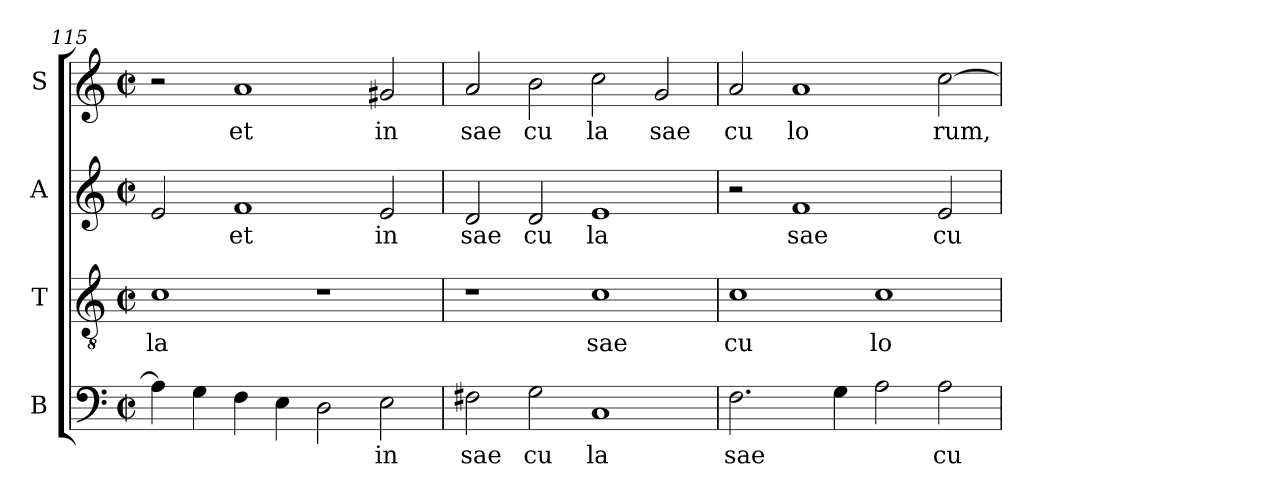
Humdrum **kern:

**kern	**text	**kern	**text	**kern	**text	**kern	**text
*part4	*part4	*part3	*part3	*part2	*part2	*part1	*part1
*staff4	*staff4	*staff3	*staff3	*staff2	*staff2	*staff1	*staff1
*I"B	*	*I"T	*	*I"A	*	*I"S	*
*I'B	*	*I'T	*	*I'A	*	*I'S	*
*clefF4	*	*clefGv2	*	*clefG2	*	*clefG2	*
*k[]	*	*k[]	*	*k[]	*	*k[]	*
*C:	*	*C:	*	*C:	*	*C:	*
*M2/2	*	*M2/2	*	*M2/2	*	*M2/2	*
*met(c|)	*	*met(c|)	*	*met(c|)	*	*met(c|)	*
=115	=115	=115	=115	=115	=115	=115	=115
!	!LO:LY:b:cj	!	!LO:LY:b:cj	!	!LO:LY:b:cj	!	!
4A\]	.	1c	la	2e/	.	2r	.
!	!LO:LY:b:cj	!	!	!	!	!	!
4G\	.	.	.	.	.	.	.
!	!LO:LY:b:cj	!	!	!	!LO:LY:b:cj	!	!LO:LY:b:cj
4F\	.	.	.	1f	et	1a	et
!	!LO:LY:b:cj	!	!	!	!	!	!
4E\	.	.	.	.	.	.	.
!	!LO:LY:b:cj	!	!	!	!	!	!
2D\	.	1r	.	.	.	.	.
!	!LO:LY:b:cj	!	!	!	!LO:LY:b:cj	!	!LO:LY:b:cj
2E\	in	.	.	2e/	in	2g#X/	in
=116	=116	=116	=116	=116	=116	=116	=116
!	!LO:LY:b:cj	!	!	!	!LO:LY:b:cj	!	!LO:LY:b:cj
2F#X\	sae	1r	.	2d/	sae	2a/	sae
!	!LO:LY:b:cj	!	!	!	!LO:LY:b:cj	!	!LO:LY:b:cj
2G\	cu	.	.	2d/	cu	2b\	cu
!	!LO:LY:b:cj	!	!LO:LY:b:cj	!	!LO:LY:b:cj	!	!LO:LY:b:cj
1C	la	1c	sae	1e	la	2cc\	la
!	!	!	!	!	!	!	!LO:LY:b:cj
.	.	.	.	.	.	2g/	sae
=117	=117	=117	=117	=117	=117	=117	=117
!	!LO:LY:b:cj	!	!LO:LY:b:cj	!	!	!	!LO:LY:b:cj
2.F\	sae	1c	cu	2r	.	2a/	cu
!	!	!	!	!	!LO:LY:b:cj	!	!LO:LY:b:cj
.	.	.	.	1f	sae	1a	lo
!	!LO:LY:b:cj	!	!	!	!	!	!
4G\	.	.	.	.	.	.	.
!	!LO:LY:b:cj	!	!LO:LY:b:cj	!	!	!	!
2A\	.	1c	lo	.	.	.	.
!	!LO:LY:b:cj	!	!	!	!LO:LY:b:cj	!	!LO:LY:b:cj
2A\	cu	.	.	2e/	cu	[>2cc\	rum,
=	=	=	=	=	=	=	=
*-	*-	*-	*-	*-	*-	*-	*-
